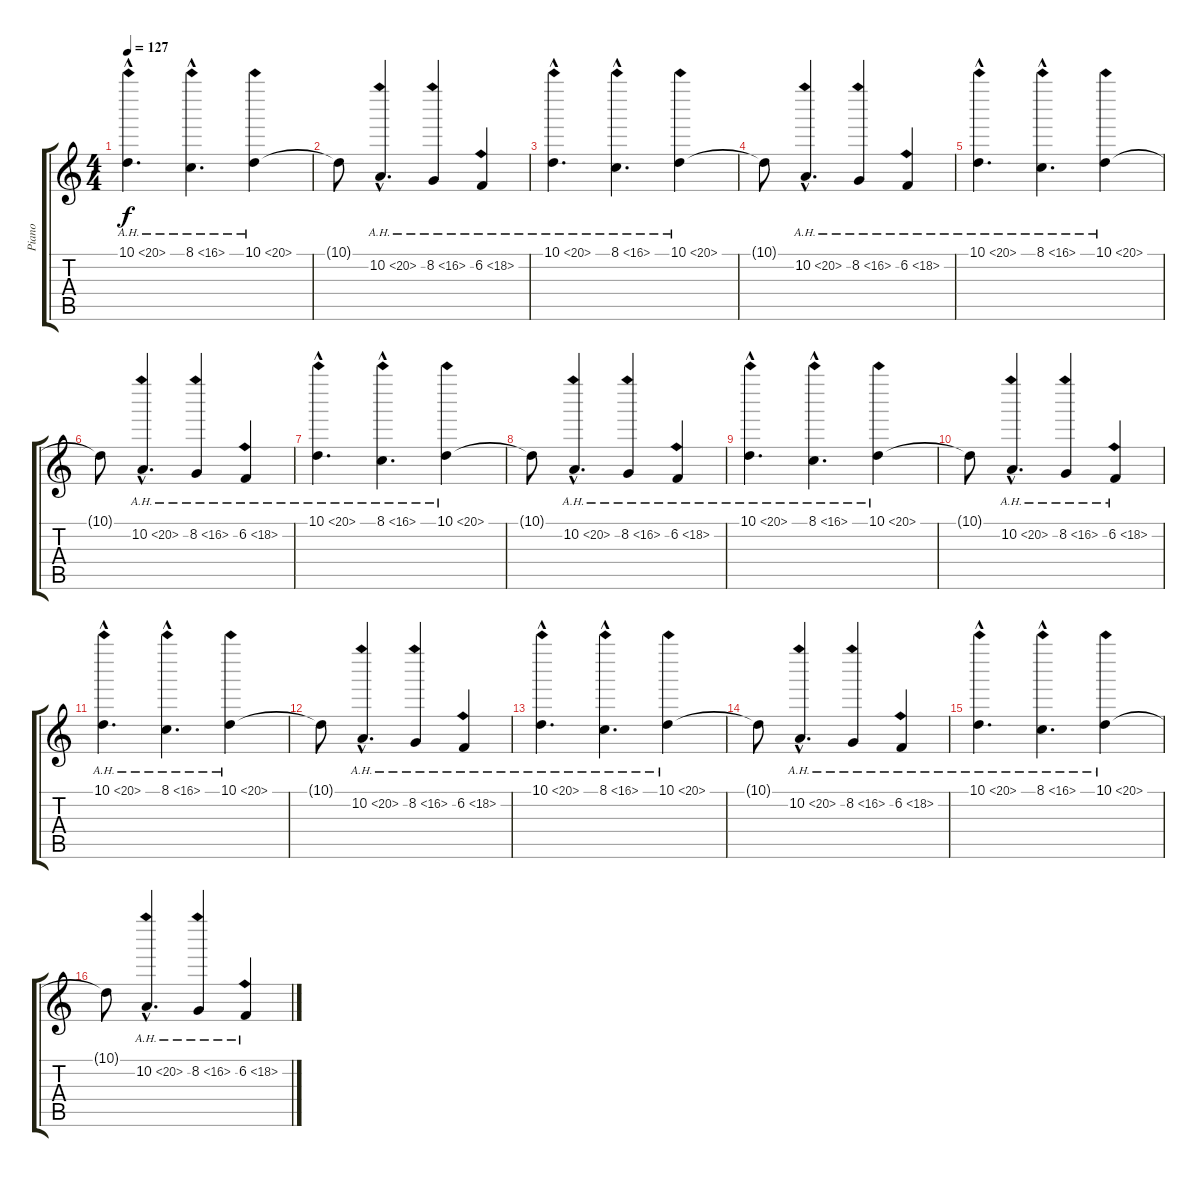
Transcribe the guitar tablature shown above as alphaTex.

\track ("Piano" "Piano") {instrument acousticgrandpiano}
\staff {score tabs}
\tuning (E4 B3 G3 D3 A2 E2) {hide}
\ts (4 4)
\tempo 127
\clef g2
\ks c
10.1{ah 10 hac}.4{d dy f} 8.1{ah 8 hac}.4{d} 10.1{ah 10}.4 |
10.1{t}.8 10.2{ah 10 hac}.4{d} 8.2{ah 8}.4 6.2{ah 12}.4 |
10.1{ah 10 hac}.4{d} 8.1{ah 8 hac}.4{d} 10.1{ah 10}.4 |
10.1{t}.8 10.2{ah 10 hac}.4{d} 8.2{ah 8}.4 6.2{ah 12}.4 |
10.1{ah 10 hac}.4{d} 8.1{ah 8 hac}.4{d} 10.1{ah 10}.4 |
10.1{t}.8 10.2{ah 10 hac}.4{d} 8.2{ah 8}.4 6.2{ah 12}.4 |
10.1{ah 10 hac}.4{d} 8.1{ah 8 hac}.4{d} 10.1{ah 10}.4 |
10.1{t}.8 10.2{ah 10 hac}.4{d} 8.2{ah 8}.4 6.2{ah 12}.4 |
10.1{ah 10 hac}.4{d} 8.1{ah 8 hac}.4{d} 10.1{ah 10}.4 |
10.1{t}.8 10.2{ah 10 hac}.4{d} 8.2{ah 8}.4 6.2{ah 12}.4 |
10.1{ah 10 hac}.4{d} 8.1{ah 8 hac}.4{d} 10.1{ah 10}.4 |
10.1{t}.8 10.2{ah 10 hac}.4{d} 8.2{ah 8}.4 6.2{ah 12}.4 |
10.1{ah 10 hac}.4{d} 8.1{ah 8 hac}.4{d} 10.1{ah 10}.4 |
10.1{t}.8 10.2{ah 10 hac}.4{d} 8.2{ah 8}.4 6.2{ah 12}.4 |
10.1{ah 10 hac}.4{d} 8.1{ah 8 hac}.4{d} 10.1{ah 10}.4 |
10.1{t}.8 10.2{ah 10 hac}.4{d} 8.2{ah 8}.4 6.2{ah 12}.4
